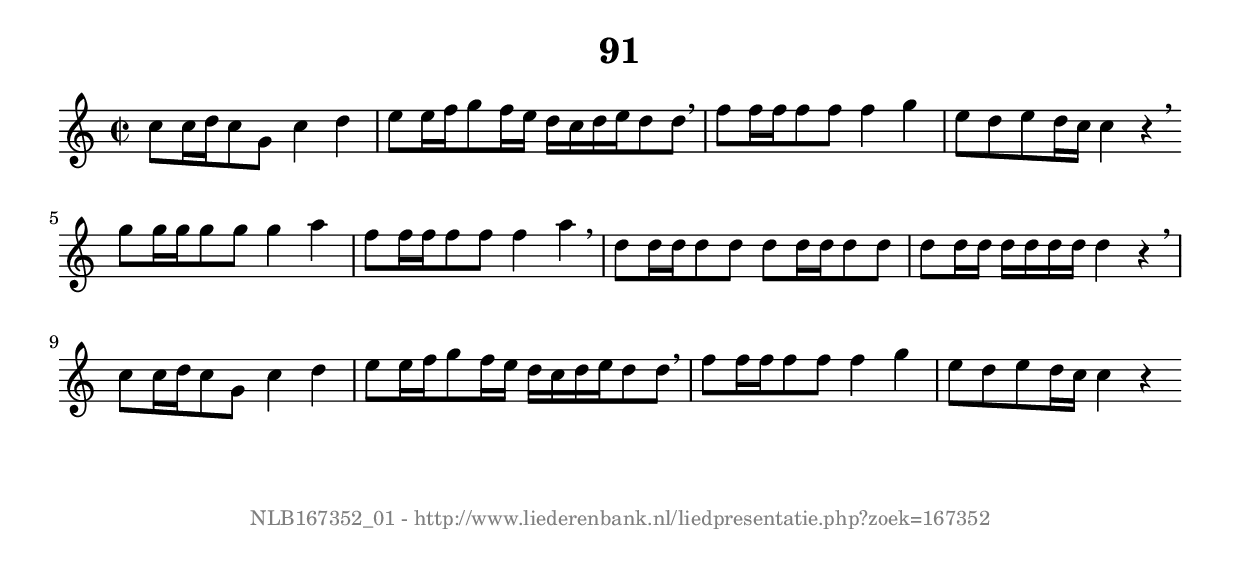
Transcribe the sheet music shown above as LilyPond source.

%
% produced by wce2krn 1.64 (7 June 2014)
%
\version"2.16"
#(append! paper-alist '(("long" . (cons (* 210 mm) (* 2000 mm)))))
#(set-default-paper-size "long")
sb = {\breathe}
mBreak = {\breathe }
bBreak = {\breathe }
x = {\once\override NoteHead #'style = #'cross }
gl=\glissando
itime={\override Staff.TimeSignature #'stencil = ##f }
ficta = {\once\set suggestAccidentals = ##t}
fine = {\once\override Score.RehearsalMark #'self-alignment-X = #1 \mark \markup {\italic{Fine}}}
dc = {\once\override Score.RehearsalMark #'self-alignment-X = #1 \mark \markup {\italic{D.C.}}}
dcf = {\once\override Score.RehearsalMark #'self-alignment-X = #1 \mark \markup {\italic{D.C. al Fine}}}
dcc = {\once\override Score.RehearsalMark #'self-alignment-X = #1 \mark \markup {\italic{D.C. al Coda}}}
ds = {\once\override Score.RehearsalMark #'self-alignment-X = #1 \mark \markup {\italic{D.S.}}}
dsf = {\once\override Score.RehearsalMark #'self-alignment-X = #1 \mark \markup {\italic{D.S. al Fine}}}
dsc = {\once\override Score.RehearsalMark #'self-alignment-X = #1 \mark \markup {\italic{D.S. al Coda}}}
pv = {\set Score.repeatCommands = #'((volta "1"))}
sv = {\set Score.repeatCommands = #'((volta "2"))}
tv = {\set Score.repeatCommands = #'((volta "3"))}
qv = {\set Score.repeatCommands = #'((volta "4"))}
xv = {\set Score.repeatCommands = #'((volta #f))}
\header{ tagline = ""
title = "91"
}
\score {{
\key c \major
\relative g'
{
\set melismaBusyProperties = #'()
\time 2/2
\tempo 4=120
\override Score.MetronomeMark #'transparent = ##t
\override Score.RehearsalMark #'break-visibility = #(vector #t #t #f)
c8 c16 d c8 g c4 d e8 e16 f g8 f16 e d c d e d8 d \sb f f16 f f8 f f4 g e8 d e d16 c c4 r \bar ":|:" \bBreak
g'8 g16 g g8 g g4 a f8 f16 f f8 f f4 a \sb d,8 d16 d d8 d d d16 d d8 d d8 d16 d d[ d d d] d4 r \mBreak \bar "|"
c8 c16 d c8 g c4 d e8 e16 f g8 f16 e d c d e d8 d \sb f f16 f f8 f f4 g e8 d e d16 c c4 r \bar ":|"
 }}
 \midi { }
 \layout {
            indent = 0.0\cm
}
}
\markup { \vspace #0 } \markup { \with-color #grey \fill-line { \center-column { \smaller "NLB167352_01 - http://www.liederenbank.nl/liedpresentatie.php?zoek=167352" } } }
